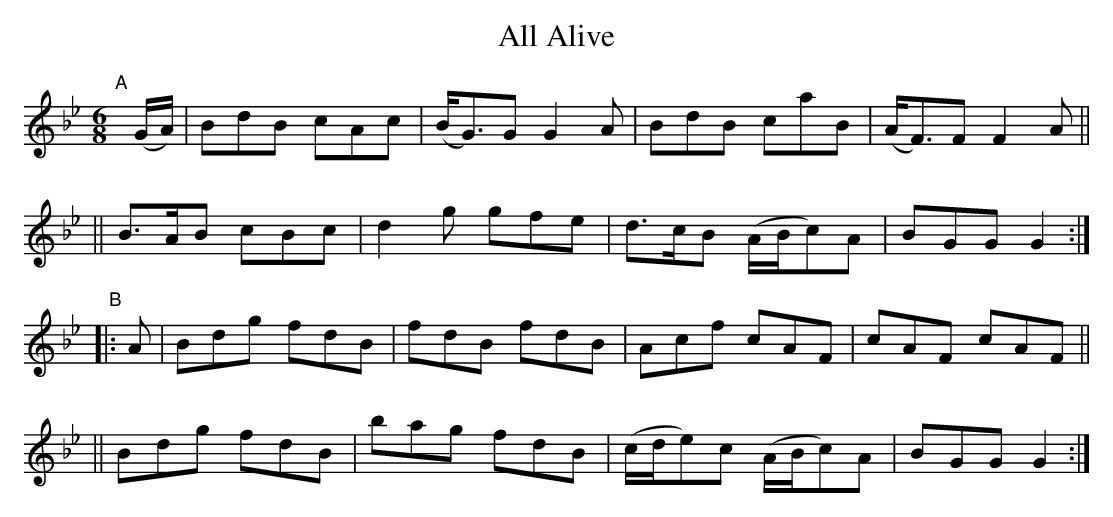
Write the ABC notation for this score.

X:1
T: All Alive
M: 6/8
L: 1/8
K: Gm
"^A"[|] (G/A/) \
|  BdB cAc | (B<G)G G2A | BdB caB | (A<F)F F2A ||
|| B>AB cBc | d2g gfe | d>cB (A/B/c)A | BGG G2 :|
"^B"|: A \
| Bdg fdB | fdB fdB | Acf cAF | cAF cAF ||
|| Bdg fdB | bag fdB | (c/d/e)c (A/B/c)A | BGG G2 :|
